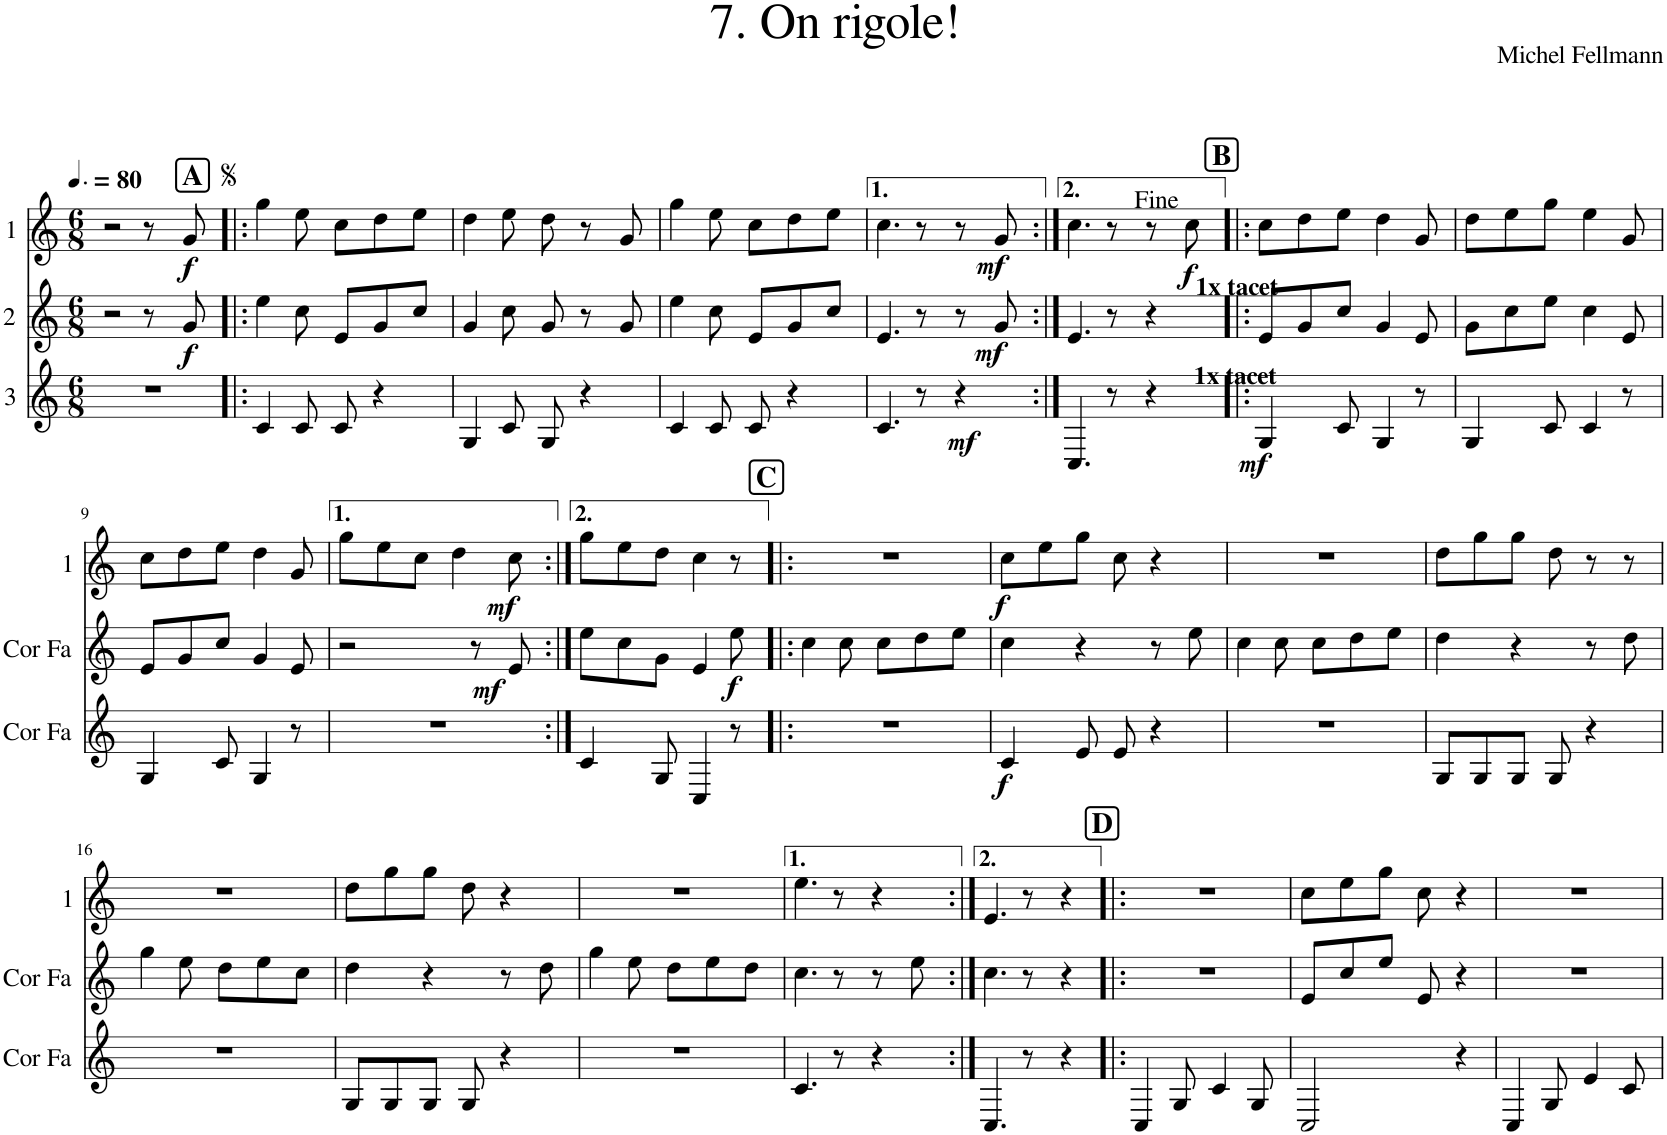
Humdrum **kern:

**kern	**dynam	**kern	**dynam	**kern	**dynam
*part3	*part3	*part2	*part2	*part1	*part1
*staff3	*staff3	*staff2	*staff2	*staff1	*staff1
*I"3	*	*I"2	*	*I"1	*
*clefG2	*	*clefG2	*	*clefG2	*
*Trd4c7	*	*Trd4c7	*	*Trd4c7	*
*k[]	*	*k[]	*	*k[]	*
*M6/8	*	*M6/8	*	*M6/8	*
*MM120	*	*MM120	*	*MM120	*
=1	=1	=1	=1	=1	=1
2.r	.	2r	.	2r	.
.	.	8r	.	8r	.
!	!	!	!LO:DY:b	!	!LO:DY:b
.	.	8g/	f	8g/	f
!!LO:REH:place=s1:a:B:cj:fs=14:t=A
=2!|:	=2!|:	=2!|:	=2!|:	=2!|:	=2!|:
4c/	.	4ee\	.	4gg\	.
8c/	.	8cc\	.	8ee\	.
8c/	.	8e/L	.	8cc\L	.
4r	.	8g/	.	8dd\	.
.	.	8cc/J	.	8ee\J	.
=3	=3	=3	=3	=3	=3
4G/	.	4g/	.	4dd\	.
8c/	.	8cc\	.	8ee\	.
8G/	.	8g/	.	8dd\	.
4r	.	8r	.	8r	.
.	.	8g/	.	8g/	.
=4	=4	=4	=4	=4	=4
4c/	.	4ee\	.	4gg\	.
8c/	.	8cc\	.	8ee\	.
8c/	.	8e/L	.	8cc\L	.
4r	.	8g/	.	8dd\	.
.	.	8cc/J	.	8ee\J	.
=5	=5	=5	=5	=5	=5
4.c/	.	4.e/	.	4.cc\	.
8r	.	8r	.	8r	.
!	!LO:DY:b	!	!	!	!
4r	mf	8r	.	8r	.
!	!	!	!LO:DY:b	!	!LO:DY:b
.	.	8g/	mf	8g/	mf
=6:|!	=6:|!	=6:|!	=6:|!	=6:|!	=6:|!
4.C/	.	4.e/	.	4.cc\	.
8r	.	8r	.	8r	.
!	!	!LO:TX:a:B:t=1x tacet	!	!	!
!LO:TX:a:B:t=1x tacet	!	!	!	!	!
4r	.	4r	.	8r	.
!	!	!	!	!	!LO:DY:b
.	.	.	.	8cc\	f
!!LO:REH:place=s1:a:B:cj:fs=14:t=B
=7!|:	=7!|:	=7!|:	=7!|:	=7!|:	=7!|:
!	!LO:DY:b	!	!	!	!
4G/	mf	8e/L	.	8cc\L	.
.	.	8g/	.	8dd\	.
8c/	.	8cc/J	.	8ee\J	.
4G/	.	4g/	.	4dd\	.
8r	.	8e/	.	8g/	.
=8	=8	=8	=8	=8	=8
4G/	.	8g\L	.	8dd\L	.
.	.	8cc\	.	8ee\	.
8c/	.	8ee\J	.	8gg\J	.
4c/	.	4cc\	.	4ee\	.
8r	.	8e/	.	8g/	.
!!LO:LB:g=z
=9	=9	=9	=9	=9	=9
4G/	.	8e/L	.	8cc\L	.
.	.	8g/	.	8dd\	.
8c/	.	8cc/J	.	8ee\J	.
4G/	.	4g/	.	4dd\	.
8r	.	8e/	.	8g/	.
=10	=10	=10	=10	=10	=10
2.r	.	2r	.	8gg\L	.
.	.	.	.	8ee\	.
.	.	.	.	8cc\J	.
.	.	.	.	4dd\	.
!	!	!	!LO:DY:b	!	!
.	.	8r	mf	.	.
!	!	!	!	!	!LO:DY:b
.	.	8e/	.	8cc\	mf
=11:|!	=11:|!	=11:|!	=11:|!	=11:|!	=11:|!
4c/	.	8ee\L	.	8gg\L	.
.	.	8cc\	.	8ee\	.
8G/	.	8g\J	.	8dd\J	.
4C/	.	4e/	.	4cc\	.
!	!	!	!LO:DY:b	!	!
8r	.	8ee\	f	8r	.
!!LO:REH:place=s1:a:B:cj:fs=14:t=C
=12!|:	=12!|:	=12!|:	=12!|:	=12!|:	=12!|:
2.r	.	4cc\	.	2.r	.
.	.	8cc\	.	.	.
.	.	8cc\L	.	.	.
.	.	8dd\	.	.	.
.	.	8ee\J	.	.	.
=13	=13	=13	=13	=13	=13
!	!LO:DY:b	!	!	!	!LO:DY:b
4c/	f	4cc\	.	8cc\L	f
.	.	.	.	8ee\	.
8e/	.	4r	.	8gg\J	.
8e/	.	.	.	8cc\	.
4r	.	8r	.	4r	.
.	.	8ee\	.	.	.
=14	=14	=14	=14	=14	=14
2.r	.	4cc\	.	2.r	.
.	.	8cc\	.	.	.
.	.	8cc\L	.	.	.
.	.	8dd\	.	.	.
.	.	8ee\J	.	.	.
=15	=15	=15	=15	=15	=15
8G/L	.	4dd\	.	8dd\L	.
8G/	.	.	.	8gg\	.
8G/J	.	4r	.	8gg\J	.
8G/	.	.	.	8dd\	.
4r	.	8r	.	8r	.
.	.	8dd\	.	8r	.
!!LO:LB:g=z
=16	=16	=16	=16	=16	=16
2.r	.	4gg\	.	2.r	.
.	.	8ee\	.	.	.
.	.	8dd\L	.	.	.
.	.	8ee\	.	.	.
.	.	8cc\J	.	.	.
=17	=17	=17	=17	=17	=17
8G/L	.	4dd\	.	8dd\L	.
8G/	.	.	.	8gg\	.
8G/J	.	4r	.	8gg\J	.
8G/	.	.	.	8dd\	.
4r	.	8r	.	4r	.
.	.	8dd\	.	.	.
=18	=18	=18	=18	=18	=18
2.r	.	4gg\	.	2.r	.
.	.	8ee\	.	.	.
.	.	8dd\L	.	.	.
.	.	8ee\	.	.	.
.	.	8dd\J	.	.	.
=19	=19	=19	=19	=19	=19
4.c/	.	4.cc\	.	4.ee\	.
8r	.	8r	.	8r	.
4r	.	8r	.	4r	.
.	.	8ee\	.	.	.
=20:|!	=20:|!	=20:|!	=20:|!	=20:|!	=20:|!
4.C/	.	4.cc\	.	4.e/	.
8r	.	8r	.	8r	.
4r	.	4r	.	4r	.
!!LO:REH:place=s1:a:B:cj:fs=14:t=D
=21!|:	=21!|:	=21!|:	=21!|:	=21!|:	=21!|:
4C/	.	2.r	.	2.r	.
8G/	.	.	.	.	.
4c/	.	.	.	.	.
8G/	.	.	.	.	.
=22	=22	=22	=22	=22	=22
2C/	.	8e/L	.	8cc\L	.
.	.	8cc/	.	8ee\	.
.	.	8ee/J	.	8gg\J	.
.	.	8e/	.	8cc\	.
4r	.	4r	.	4r	.
=23	=23	=23	=23	=23	=23
4C/	.	2.r	.	2.r	.
8G/	.	.	.	.	.
4e/	.	.	.	.	.
8c/	.	.	.	.	.
=	=	=	=	=	=
*-	*-	*-	*-	*-	*-
